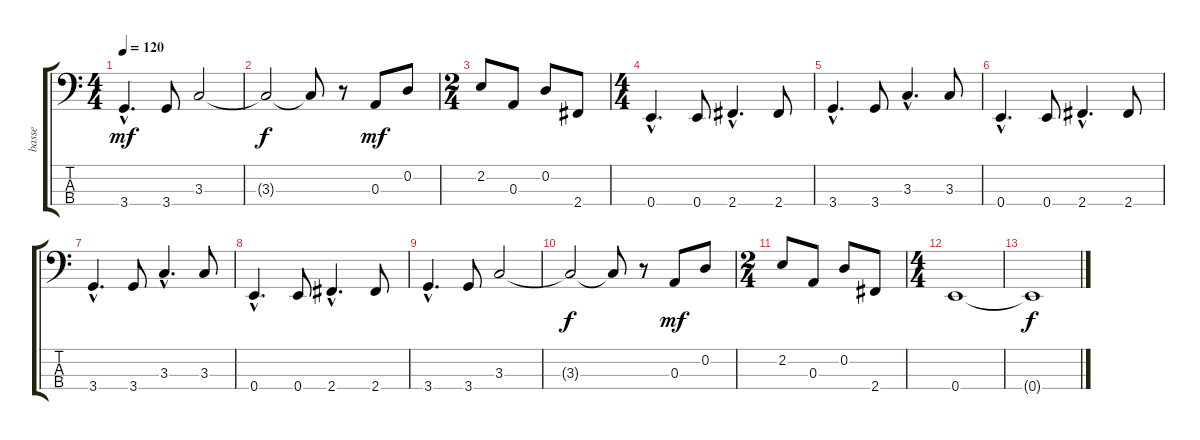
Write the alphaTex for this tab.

\track ("basse" "basse") {instrument electricbassfinger}
\staff {score tabs}
\tuning (G2 D2 A1 E1) {hide}
\ts (4 4)
\tempo 120
\clef f4
\ks c
3.4{hac}.4{d dy mf} 3.4.8 3.3.2 |
3.3{t}.2{dy f} 3.3{t}.8 r.8 0.3.8{dy mf} 0.2.8 |
\ts (2 4)
2.2.8 0.3.8 0.2.8 2.4.8 |
\ts (4 4)
0.4{hac}.4{d} 0.4.8 2.4{hac}.4{d} 2.4.8 |
3.4{hac}.4{d} 3.4.8 3.3{hac}.4{d} 3.3.8 |
0.4{hac}.4{d} 0.4.8 2.4{hac}.4{d} 2.4.8 |
3.4{hac}.4{d} 3.4.8 3.3{hac}.4{d} 3.3.8 |
0.4{hac}.4{d} 0.4.8 2.4{hac}.4{d} 2.4.8 |
3.4{hac}.4{d} 3.4.8 3.3.2 |
3.3{t}.2{dy f} 3.3{t}.8 r.8 0.3.8{dy mf} 0.2.8 |
\ts (2 4)
2.2.8 0.3.8 0.2.8 2.4.8 |
\ts (4 4)
0.4.1 |
0.4{t}.1{dy f}
